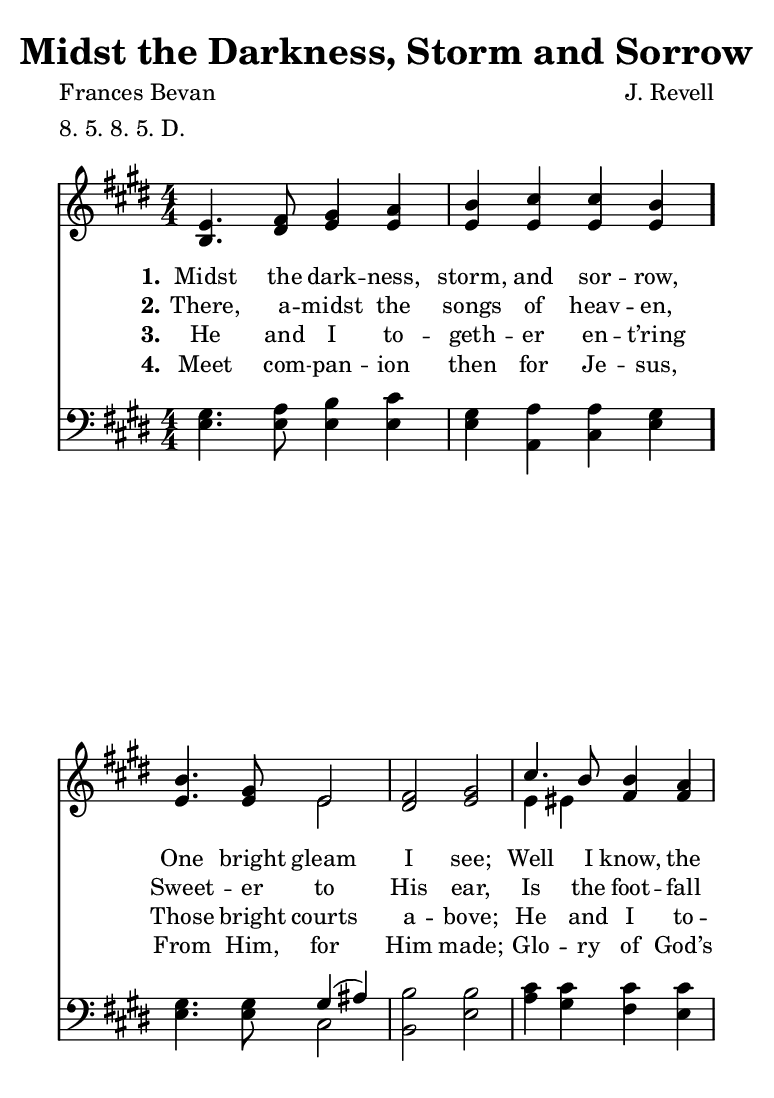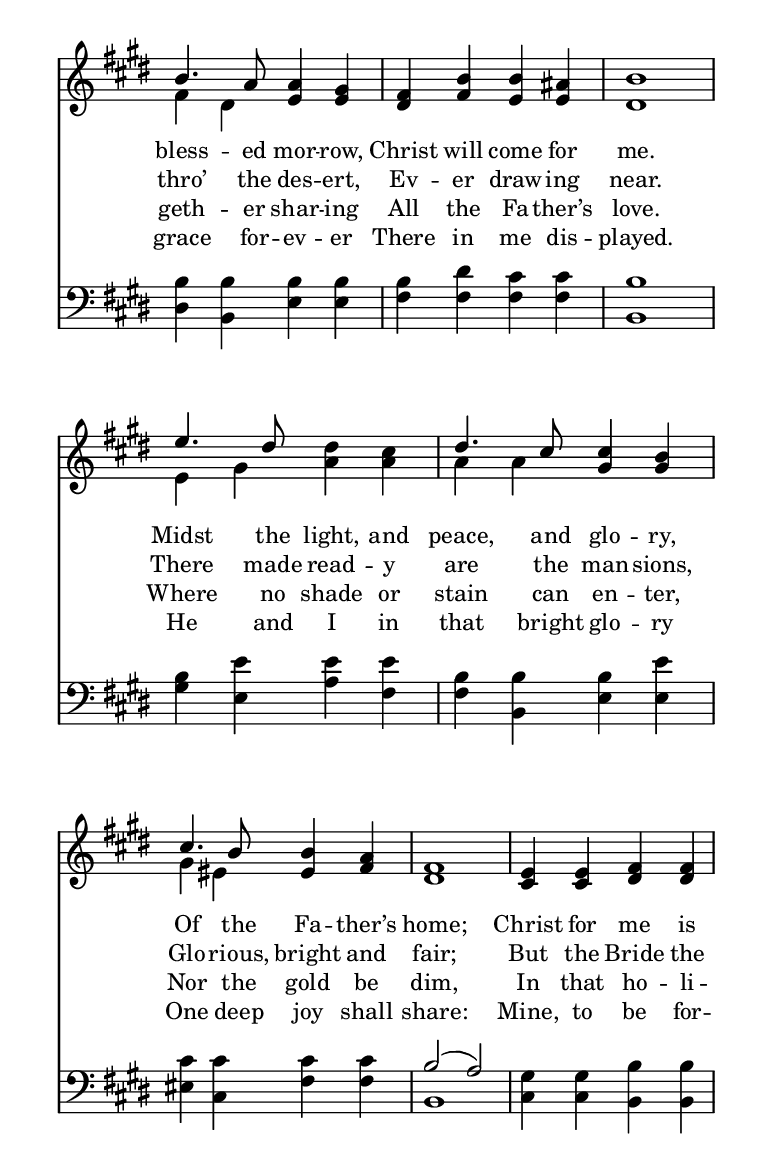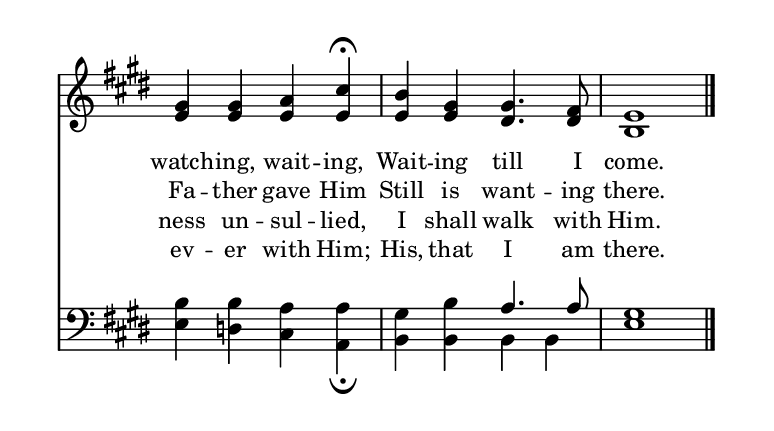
\include "common/global.ily"
\paper {
  \include "common/paper.ily"
}

\header{
  hymnnumber = "239"
  title = "Midst the Darkness, Storm and Sorrow"
  tunename = ""
  meter = "8. 5. 8. 5. D."
  poet = "Frances Bevan"
  composer = "J. Revell"
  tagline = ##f
}

ta = { \tempo 4=90 }
tb = { \tempo 4=45 }

global = {
  \include "common/overrides.ily"
  \override Staff.TimeSignature.style = #'numbered
  \time 4/4
  \override Score.MetronomeMark.transparent = ##t % hide all fermata changes too
  \ta
  \key e \major
  \autoBeamOff
}

notesSoprano = {
\global
\relative c' {

  e4. fis8 gis4 a | b cis cis b |
  b4. gis8 e2 | fis2 gis |
  cis4. b8 b4 a | b4. a8 a4 gis |
  fis4 b b ais | b1 |
  e4. dis8 dis4 cis | dis4. cis8 cis4 b |
  cis4. b8 b4 a | fis1 |
  e4 e fis fis | gis gis a \tb cis\fermata \ta |
  b4 gis gis4. fis8 | e1 |

  \bar "|."

}
}

notesAlto = {
\global
\relative e' {

  b4. dis8 e4 e | e e e e |
  e4. e8 e2 | dis e |
  e4 eis fis fis | fis dis e e |
  dis fis e e | dis1 |
  e4 gis a a | a a gis gis |
  gis4 eis eis fis | dis1 |
  cis4 cis dis dis | e e e e |
  e4 e dis4. dis8 | b1 |

}
}

notesTenor = {
\global
\relative a {

  gis4. a8 b4 cis | gis a a gis |
  gis4. gis8 gis4( ais) | b2 b |
  cis4 cis cis cis | b b b b |
  b4 dis cis cis | b1 |
  b4 e e e | b b b e |
  cis4 cis cis cis | b2( a) |
  gis4 gis b b | b b a a |
  gis4 b a4. a8 | gis1 |

}
}

notesBass = {
\global
\relative f {

  e4. e8 e4 e | e a, cis e |
  e4. e8 cis2 | b e |
  a4 gis fis e | dis b e e |
  fis4 fis fis fis | b,1 |
  gis'4 e a fis | fis b, e e |
  eis cis fis fis | b,1 |
  cis4 cis b b | e d cis a_\fermata |
  b4 b b b | e1 |

}
}

wordsA = \lyricmode {
\set stanza = "1."

Midst the dark -- ness, storm, and sor -- row, \bar "." % TODO Oxford comma here is not present in title
One bright gleam I see;
Well I know, the bless -- ed mor -- row,
Christ will come for me.
Midst the light, and peace, and glo -- ry,
Of the Fa -- ther’s home;
Christ for me is watch -- ing, wait -- ing,
Wait -- ing till I come.

}

wordsB = \lyricmode {
\set stanza = "2."

There, a -- midst the songs of heav -- en,
Sweet -- er to His ear,
Is the foot -- fall thro’ the des -- ert,
Ev -- er draw -- ing near.
There made read -- y are the man -- sions,
Glo -- rious, bright and fair;
But the Bride the Fa -- ther gave Him
Still is want -- ing there.

}

wordsC = \lyricmode {
\set stanza = "3."

He and I to -- geth -- er en -- t’ring
Those bright courts a -- bove;
He and I to -- geth -- er shar -- ing
All the Fa -- ther’s love.
Where no shade or stain can en -- ter,
Nor the gold be dim,
In that ho -- li -- ness un -- sul -- lied,
I shall walk with Him.

}

wordsD = \lyricmode {
\set stanza = "4."

Meet com -- pan -- ion then for Je -- sus,
From Him, for Him made;
Glo -- ry of God’s grace for -- ev -- er
There in me dis -- played.
He and I in that bright glo -- ry
One deep joy shall share:
Mine, to be for -- ev -- er with Him;
His, that I am there.

}

\score {
  \context ChoirStaff <<
    \context Staff = upper <<
      \set Staff.autoBeaming = ##f
      \set ChoirStaff.systemStartDelimiter = #'SystemStartBar
      \set ChoirStaff.printPartCombineTexts = ##f
      \partcombine #'(2 . 9) \notesSoprano \notesAlto
      \context NullVoice = sopranos { \voiceOne << \notesSoprano >> }
      \context NullVoice = altos { \voiceTwo << \notesAlto >> }
      \context Lyrics = one   \lyricsto sopranos \wordsA
      \context Lyrics = two   \lyricsto sopranos \wordsB
      \context Lyrics = three \lyricsto sopranos \wordsC
      \context Lyrics = four  \lyricsto sopranos \wordsD
    >>
    \context Staff = men <<
      \set Staff.autoBeaming = ##f
      \clef bass
      \set ChoirStaff.printPartCombineTexts = ##f
      \partcombine #'(2 . 9) \notesTenor \notesBass
      \context NullVoice = tenors { \voiceOne << \notesTenor >> }
      \context NullVoice = basses { \voiceTwo << \notesBass >> }
    >>
  >>
  \layout {
    \include "common/layout.ily"
  }
  \midi{
    \include "common/midi.ily"
  }
}

\version "2.19.49"  % necessary for upgrading to future LilyPond versions.

% vi:set et ts=2 sw=2 ai nocindent syntax=lilypond:
